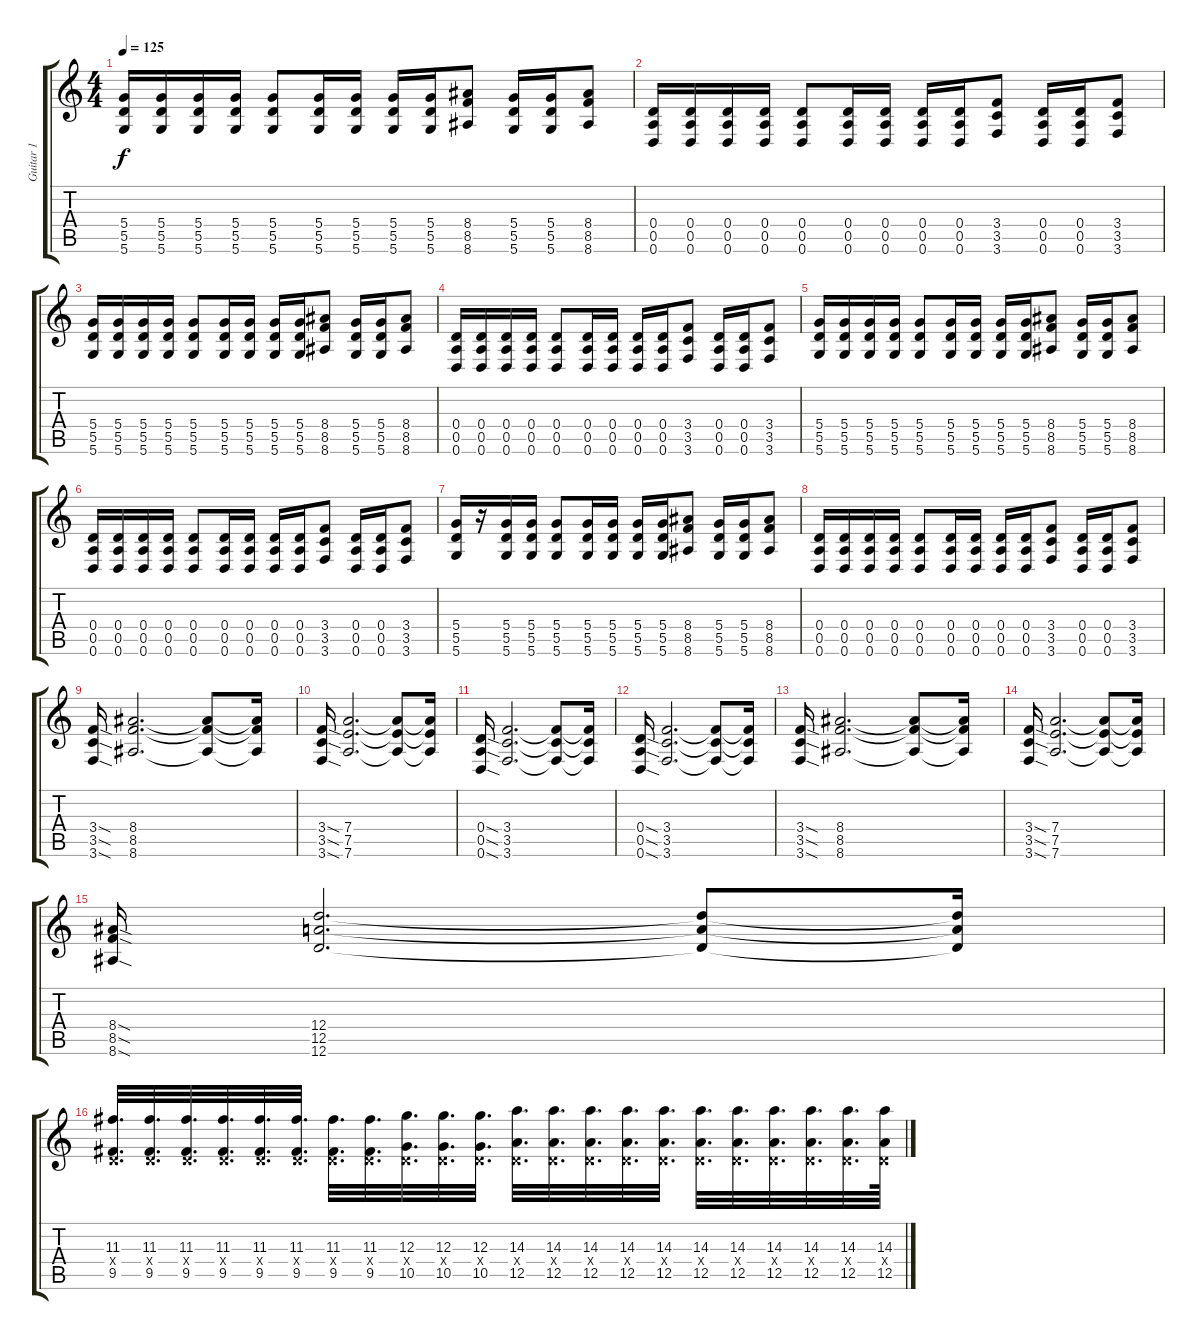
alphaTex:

\track ("Guitar 1" "Guitar 1") {instrument distortionguitar}
\staff {score tabs}
\tuning (E4 B3 G3 D3 A2 D2) {hide}
\ts (4 4)
\tempo 125
\clef g2
\ks c
(5.4 5.5 5.6).16{dy f} (5.4 5.5 5.6).16 (5.4 5.5 5.6).16 (5.4 5.5 5.6).16 (5.4 5.5 5.6).8 (5.4 5.5 5.6).16 (5.4 5.5 5.6).16 (5.4 5.5 5.6).16 (5.4 5.5 5.6).16 (8.4 8.5 8.6).8 (5.4 5.5 5.6).16 (5.4 5.5 5.6).16 (8.4 8.5 8.6).8 |
(0.4 0.5 0.6).16 (0.4 0.5 0.6).16 (0.4 0.5 0.6).16 (0.4 0.5 0.6).16 (0.4 0.5 0.6).8 (0.4 0.5 0.6).16 (0.4 0.5 0.6).16 (0.4 0.5 0.6).16 (0.4 0.5 0.6).16 (3.4 3.5 3.6).8 (0.4 0.5 0.6).16 (0.4 0.5 0.6).16 (3.4 3.5 3.6).8 |
(5.4 5.5 5.6).16 (5.4 5.5 5.6).16 (5.4 5.5 5.6).16 (5.4 5.5 5.6).16 (5.4 5.5 5.6).8 (5.4 5.5 5.6).16 (5.4 5.5 5.6).16 (5.4 5.5 5.6).16 (5.4 5.5 5.6).16 (8.4 8.5 8.6).8 (5.4 5.5 5.6).16 (5.4 5.5 5.6).16 (8.4 8.5 8.6).8 |
(0.4 0.5 0.6).16 (0.4 0.5 0.6).16 (0.4 0.5 0.6).16 (0.4 0.5 0.6).16 (0.4 0.5 0.6).8 (0.4 0.5 0.6).16 (0.4 0.5 0.6).16 (0.4 0.5 0.6).16 (0.4 0.5 0.6).16 (3.4 3.5 3.6).8 (0.4 0.5 0.6).16 (0.4 0.5 0.6).16 (3.4 3.5 3.6).8 |
(5.4 5.5 5.6).16 (5.4 5.5 5.6).16 (5.4 5.5 5.6).16 (5.4 5.5 5.6).16 (5.4 5.5 5.6).8 (5.4 5.5 5.6).16 (5.4 5.5 5.6).16 (5.4 5.5 5.6).16 (5.4 5.5 5.6).16 (8.4 8.5 8.6).8 (5.4 5.5 5.6).16 (5.4 5.5 5.6).16 (8.4 8.5 8.6).8 |
(0.4 0.5 0.6).16 (0.4 0.5 0.6).16 (0.4 0.5 0.6).16 (0.4 0.5 0.6).16 (0.4 0.5 0.6).8 (0.4 0.5 0.6).16 (0.4 0.5 0.6).16 (0.4 0.5 0.6).16 (0.4 0.5 0.6).16 (3.4 3.5 3.6).8 (0.4 0.5 0.6).16 (0.4 0.5 0.6).16 (3.4 3.5 3.6).8 |
(5.4 5.5 5.6).16 r.16 (5.4 5.5 5.6).16 (5.4 5.5 5.6).16 (5.4 5.5 5.6).8 (5.4 5.5 5.6).16 (5.4 5.5 5.6).16 (5.4 5.5 5.6).16 (5.4 5.5 5.6).16 (8.4 8.5 8.6).8 (5.4 5.5 5.6).16 (5.4 5.5 5.6).16 (8.4 8.5 8.6).8 |
(0.4 0.5 0.6).16 (0.4 0.5 0.6).16 (0.4 0.5 0.6).16 (0.4 0.5 0.6).16 (0.4 0.5 0.6).8 (0.4 0.5 0.6).16 (0.4 0.5 0.6).16 (0.4 0.5 0.6).16 (0.4 0.5 0.6).16 (3.4 3.5 3.6).8 (0.4 0.5 0.6).16 (0.4 0.5 0.6).16 (3.4 3.5 3.6).8 |
(3.4{sod} 3.5{sod} 3.6{sod}).16 (8.4 8.5 8.6).2{d} (8.4{t} 8.5{t} 8.6{t}).8 (8.4{t} 8.5{t} 8.6{t}).16 |
(3.4{sod} 3.5{sod} 3.6{sod}).16 (7.4 7.5 7.6).2{d} (7.4{t} 7.5{t} 7.6{t}).8 (7.4{t} 7.5{t} 7.6{t}).16 |
(0.4{sod} 0.5{sod} 0.6{sod}).16 (3.4 3.5 3.6).2{d} (3.4{t} 3.5{t} 3.6{t}).8 (3.4{t} 3.5{t} 3.6{t}).16 |
(0.4{sod} 0.5{sod} 0.6{sod}).16 (3.4 3.5 3.6).2{d} (3.4{t} 3.5{t} 3.6{t}).8 (3.4{t} 3.5{t} 3.6{t}).16 |
(3.4{sod} 3.5{sod} 3.6{sod}).16 (8.4 8.5 8.6).2{d} (8.4{t} 8.5{t} 8.6{t}).8 (8.4{t} 8.5{t} 8.6{t}).16 |
(3.4{sod} 3.5{sod} 3.6{sod}).16 (7.4 7.5 7.6).2{d} (7.4{t} 7.5{t} 7.6{t}).8 (7.4{t} 7.5{t} 7.6{t}).16 |
(8.4{sod} 8.5{sod} 8.6{sod}).16 (12.4 12.5 12.6).2{d} (12.4{t} 12.5{t} 12.6{t}).8 (12.4{t} 12.5{t} 12.6{t}).16 |
(11.3 0.4{x} 9.5).32{d} (11.3 0.4{x} 9.5).32{d} (11.3 0.4{x} 9.5).32{d} (11.3 0.4{x} 9.5).32{d} (11.3 0.4{x} 9.5).32{d} (11.3 0.4{x} 9.5).32{d} (11.3 0.4{x} 9.5).32{d} (11.3 0.4{x} 9.5).32{d} (12.3 0.4{x} 10.5).32{d} (12.3 0.4{x} 10.5).32{d} (12.3 0.4{x} 10.5).32{d} (14.3 0.4{x} 12.5).32{d} (14.3 0.4{x} 12.5).32{d} (14.3 0.4{x} 12.5).32{d} (14.3 0.4{x} 12.5).32{d} (14.3 0.4{x} 12.5).32{d} (14.3 0.4{x} 12.5).32{d} (14.3 0.4{x} 12.5).32{d} (14.3 0.4{x} 12.5).32{d} (14.3 0.4{x} 12.5).32{d} (14.3 0.4{x} 12.5).32{d} (14.3 0.4{x} 12.5).64
